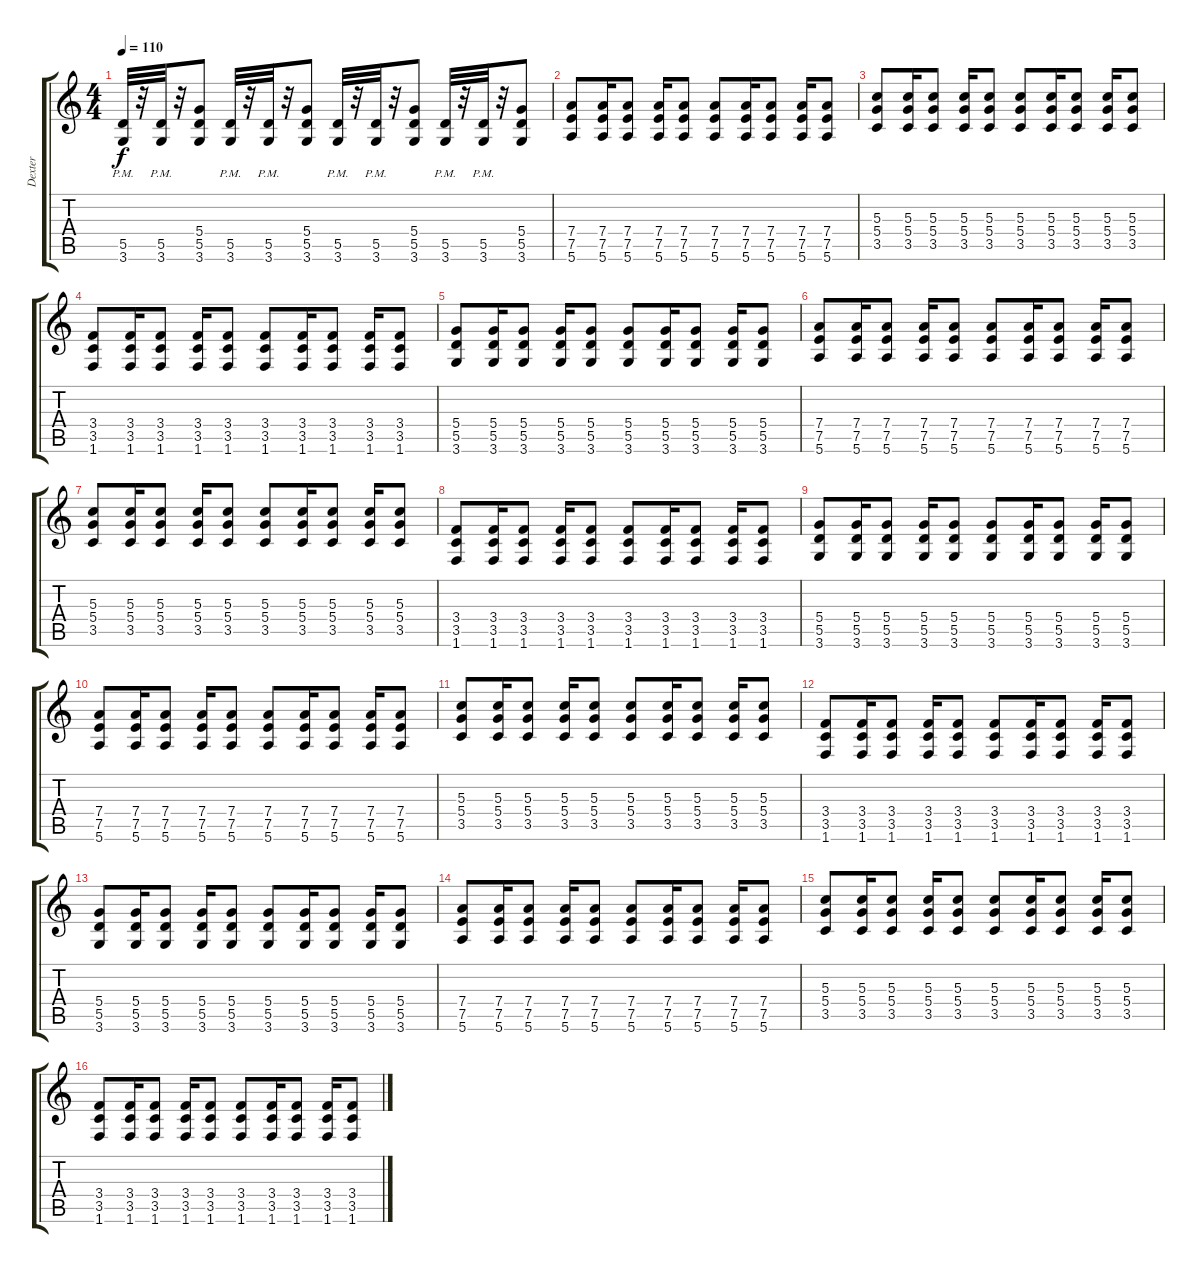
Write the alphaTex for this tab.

\track ("Dexter" "Dexter") {instrument distortionguitar}
\staff {score tabs}
\tuning (E4 B3 G3 D3 A2 E2) {hide}
\ts (4 4)
\tempo 110
\clef g2
\ks c
(5.5{pm} 3.6{pm}).32{dy f} r.32 (5.5{pm} 3.6{pm}).32 r.32 (5.4 5.5 3.6).8 (5.5{pm} 3.6{pm}).32 r.32 (5.5{pm} 3.6{pm}).32 r.32 (5.4 5.5 3.6).8 (5.5{pm} 3.6{pm}).32 r.32 (5.5{pm} 3.6{pm}).32 r.32 (5.4 5.5 3.6).8 (5.5{pm} 3.6{pm}).32 r.32 (5.5{pm} 3.6{pm}).32 r.32 (5.4 5.5 3.6).8 |
(7.4 7.5 5.6).8 (7.4 7.5 5.6).16 (7.4 7.5 5.6).8 (7.4 7.5 5.6).16 (7.4 7.5 5.6).8 (7.4 7.5 5.6).8 (7.4 7.5 5.6).16 (7.4 7.5 5.6).8 (7.4 7.5 5.6).16 (7.4 7.5 5.6).8 |
(5.3 5.4 3.5).8 (5.3 5.4 3.5).16 (5.3 5.4 3.5).8 (5.3 5.4 3.5).16 (5.3 5.4 3.5).8 (5.3 5.4 3.5).8 (5.3 5.4 3.5).16 (5.3 5.4 3.5).8 (5.3 5.4 3.5).16 (5.3 5.4 3.5).8 |
(3.4 3.5 1.6).8 (3.4 3.5 1.6).16 (3.4 3.5 1.6).8 (3.4 3.5 1.6).16 (3.4 3.5 1.6).8 (3.4 3.5 1.6).8 (3.4 3.5 1.6).16 (3.4 3.5 1.6).8 (3.4 3.5 1.6).16 (3.4 3.5 1.6).8 |
(5.4 5.5 3.6).8 (5.4 5.5 3.6).16 (5.4 5.5 3.6).8 (5.4 5.5 3.6).16 (5.4 5.5 3.6).8 (5.4 5.5 3.6).8 (5.4 5.5 3.6).16 (5.4 5.5 3.6).8 (5.4 5.5 3.6).16 (5.4 5.5 3.6).8 |
(7.4 7.5 5.6).8 (7.4 7.5 5.6).16 (7.4 7.5 5.6).8 (7.4 7.5 5.6).16 (7.4 7.5 5.6).8 (7.4 7.5 5.6).8 (7.4 7.5 5.6).16 (7.4 7.5 5.6).8 (7.4 7.5 5.6).16 (7.4 7.5 5.6).8 |
(5.3 5.4 3.5).8 (5.3 5.4 3.5).16 (5.3 5.4 3.5).8 (5.3 5.4 3.5).16 (5.3 5.4 3.5).8 (5.3 5.4 3.5).8 (5.3 5.4 3.5).16 (5.3 5.4 3.5).8 (5.3 5.4 3.5).16 (5.3 5.4 3.5).8 |
(3.4 3.5 1.6).8 (3.4 3.5 1.6).16 (3.4 3.5 1.6).8 (3.4 3.5 1.6).16 (3.4 3.5 1.6).8 (3.4 3.5 1.6).8 (3.4 3.5 1.6).16 (3.4 3.5 1.6).8 (3.4 3.5 1.6).16 (3.4 3.5 1.6).8 |
(5.4 5.5 3.6).8 (5.4 5.5 3.6).16 (5.4 5.5 3.6).8 (5.4 5.5 3.6).16 (5.4 5.5 3.6).8 (5.4 5.5 3.6).8 (5.4 5.5 3.6).16 (5.4 5.5 3.6).8 (5.4 5.5 3.6).16 (5.4 5.5 3.6).8 |
(7.4 7.5 5.6).8 (7.4 7.5 5.6).16 (7.4 7.5 5.6).8 (7.4 7.5 5.6).16 (7.4 7.5 5.6).8 (7.4 7.5 5.6).8 (7.4 7.5 5.6).16 (7.4 7.5 5.6).8 (7.4 7.5 5.6).16 (7.4 7.5 5.6).8 |
(5.3 5.4 3.5).8 (5.3 5.4 3.5).16 (5.3 5.4 3.5).8 (5.3 5.4 3.5).16 (5.3 5.4 3.5).8 (5.3 5.4 3.5).8 (5.3 5.4 3.5).16 (5.3 5.4 3.5).8 (5.3 5.4 3.5).16 (5.3 5.4 3.5).8 |
(3.4 3.5 1.6).8 (3.4 3.5 1.6).16 (3.4 3.5 1.6).8 (3.4 3.5 1.6).16 (3.4 3.5 1.6).8 (3.4 3.5 1.6).8 (3.4 3.5 1.6).16 (3.4 3.5 1.6).8 (3.4 3.5 1.6).16 (3.4 3.5 1.6).8 |
(5.4 5.5 3.6).8 (5.4 5.5 3.6).16 (5.4 5.5 3.6).8 (5.4 5.5 3.6).16 (5.4 5.5 3.6).8 (5.4 5.5 3.6).8 (5.4 5.5 3.6).16 (5.4 5.5 3.6).8 (5.4 5.5 3.6).16 (5.4 5.5 3.6).8 |
(7.4 7.5 5.6).8 (7.4 7.5 5.6).16 (7.4 7.5 5.6).8 (7.4 7.5 5.6).16 (7.4 7.5 5.6).8 (7.4 7.5 5.6).8 (7.4 7.5 5.6).16 (7.4 7.5 5.6).8 (7.4 7.5 5.6).16 (7.4 7.5 5.6).8 |
(5.3 5.4 3.5).8 (5.3 5.4 3.5).16 (5.3 5.4 3.5).8 (5.3 5.4 3.5).16 (5.3 5.4 3.5).8 (5.3 5.4 3.5).8 (5.3 5.4 3.5).16 (5.3 5.4 3.5).8 (5.3 5.4 3.5).16 (5.3 5.4 3.5).8 |
(3.4 3.5 1.6).8 (3.4 3.5 1.6).16 (3.4 3.5 1.6).8 (3.4 3.5 1.6).16 (3.4 3.5 1.6).8 (3.4 3.5 1.6).8 (3.4 3.5 1.6).16 (3.4 3.5 1.6).8 (3.4 3.5 1.6).16 (3.4 3.5 1.6).8
